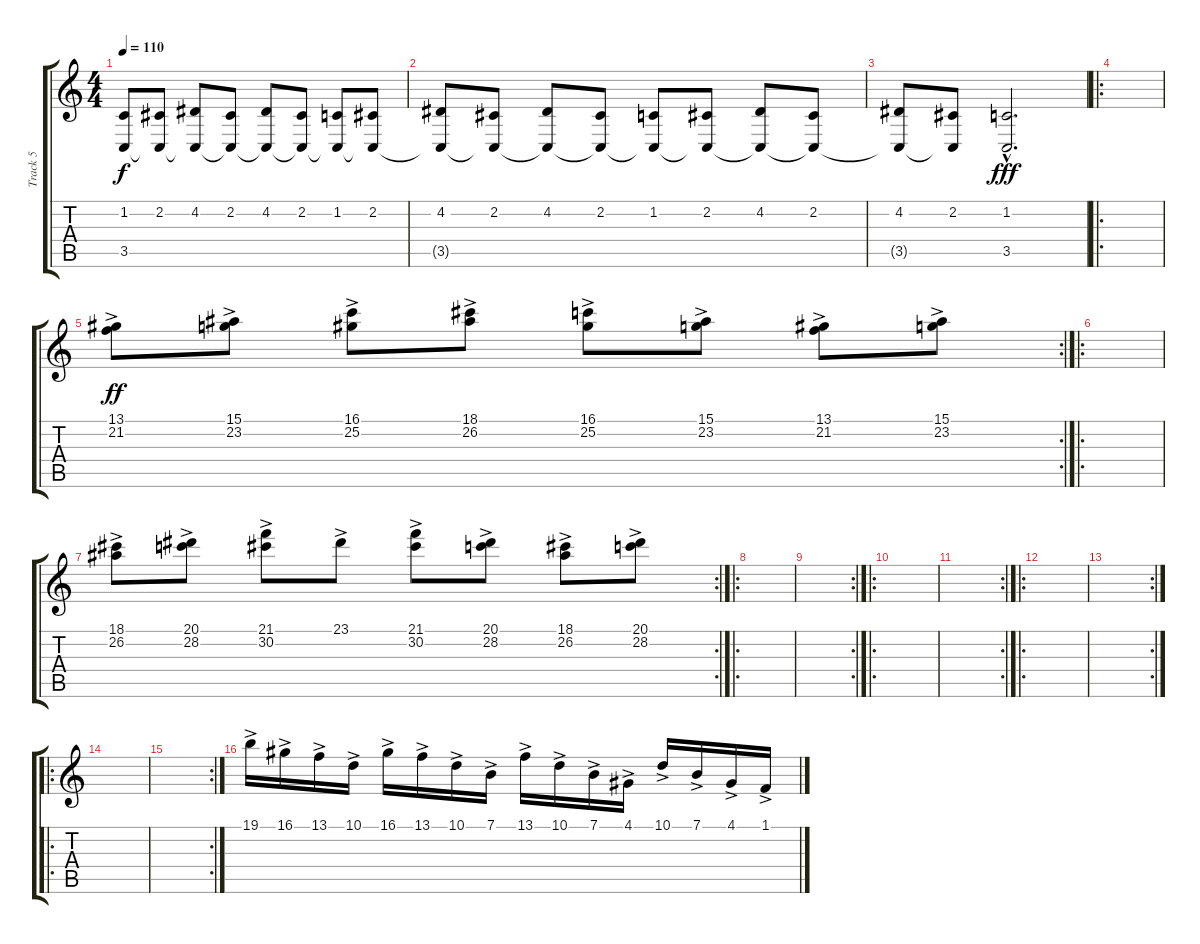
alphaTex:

\track ("Track 5" "Track 5") {instrument stringensemble1}
\staff {score tabs}
\tuning (E4 B3 G3 D3 A2 E2) {hide}
\ts (4 4)
\tempo 110
\clef g2
\ks c
(1.2 3.5).8{dy f} (2.2 3.5{t}).8 (4.2 3.5{t}).8 (2.2 3.5{t}).8 (4.2 3.5{t}).8 (2.2 3.5{t}).8 (1.2 3.5{t}).8 (2.2 3.5{t}).8 |
(4.2 3.5{t}).8 (2.2 3.5{t}).8 (4.2 3.5{t}).8 (2.2 3.5{t}).8 (1.2 3.5{t}).8 (2.2 3.5{t}).8 (4.2 3.5{t}).8 (2.2 3.5{t}).8 |
(4.2 3.5{t}).8 (2.2 3.5{t}).8 (1.2 3.5{hac}).2{d dy fff} |
\ro
|
\rc 2
(13.1{ac} 21.2{ac}).8{dy ff} (15.1{ac} 23.2{ac}).8 (16.1{ac} 25.2{ac}).8 (18.1{ac} 26.2{ac}).8 (16.1{ac} 25.2{ac}).8 (15.1{ac} 23.2{ac}).8 (13.1{ac} 21.2{ac}).8 (15.1{ac} 23.2{ac}).8 |
\ro
|
\rc 2
(18.1{ac} 26.2{ac}).8 (20.1{ac} 28.2{ac}).8 (21.1{ac} 30.2{ac}).8 23.1{ac}.8 (21.1{ac} 30.2{ac}).8 (20.1{ac} 28.2{ac}).8 (18.1{ac} 26.2{ac}).8 (20.1{ac} 28.2{ac}).8 |
\ro
|
\rc 2
|
\ro
|
\rc 2
|
\ro
|
\rc 2
|
\ro
|
\rc 2
|
19.1{ac}.16 16.1{ac}.16 13.1{ac}.16 10.1{ac}.16 16.1{ac}.16 13.1{ac}.16 10.1{ac}.16 7.1{ac}.16 13.1{ac}.16 10.1{ac}.16 7.1{ac}.16 4.1{ac}.16 10.1{ac}.16 7.1{ac}.16 4.1{ac}.16 1.1{ac}.16
